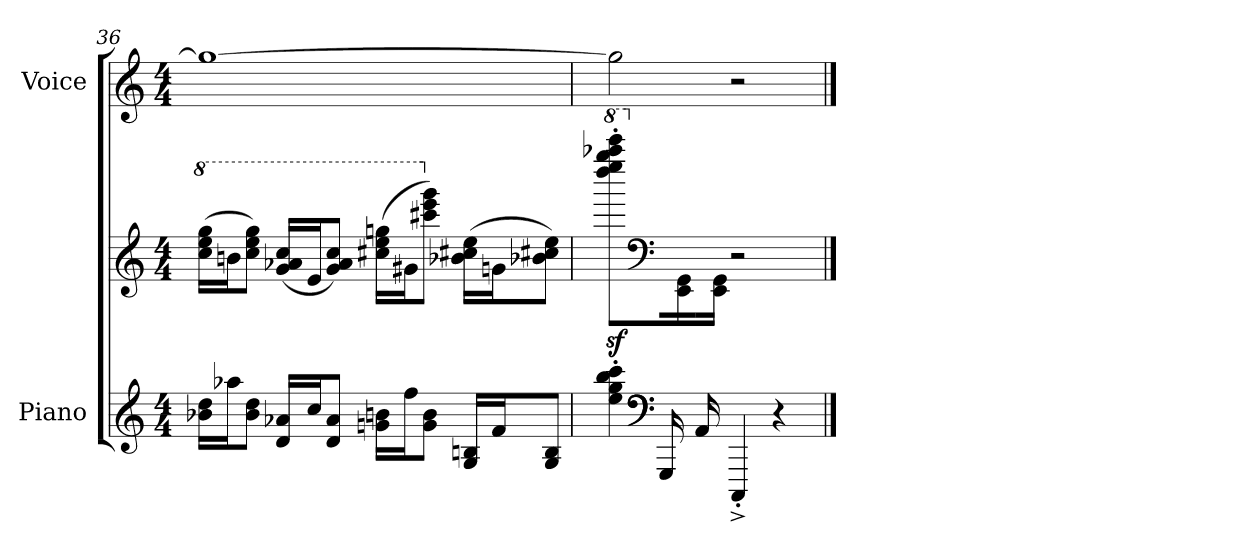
**kern	**kern	**kern
*part2	*part2	*part1
*staff3	*staff2	*staff1
*I"Piano	*	*I"Voice
*I'Pno.	*	*I'Voice
!!LO:LB:g=z
*clefG2	*clefG2	*clefG2
*k[]	*k[]	*k[]
*M4/4	*M4/4	*M4/4
*	*8va	*
=36	=36	=36
16b-Xi\ 16ddiLL	(16ccci\ 16eeei 16gggiLL	1ggi_>
16aa-Xi\J	16bbni\J	.
8b-i\ 8ddiJ	8ccci\ 8eeei 8gggiJ)	.
16di/ 16a-XiLL	(16ggi/ 16aa-Xi 16ccciLL	.
16cci/J	16eei/J	.
8di/ 8a-iJ	8ggi/ 8aa-i 8ccciJ)	.
16gni\ 16bniLL	(16ccc#Xi\ 16eeei 16gggniLL	.
16ffi\J	16gg#Xi\J	.
*	*X8va	*
8gi\ 8biJ	8ccc#i\ 8eeei 8gggiJ)	.
16Gi/ 16BniLL	(16b-Xi\ 16cc#Xi 16eeiLL	.
16fi/J	16gni\J	.
8Gi/ 8BiJ	8b-Xi\ 8cc#Xi 8eeiJ)	.
=37	=37	=37
*^	*	*
*	*	*8va	*
*	*	*8ba	*
4ryy	4eei\' 4ggi' 4bbi' 4ccci'	4dddi\z' 4eeeiz' 4gggiz' 4aaa-Xiz' 4cccciz'	2ggi\]
*clefF4	*	*clefF4	*
*X8ba	*	*	*
*	*	*X8va	*
16GGGi/LL	4ryy	16ryy	.
*X8ba	*	*	*
16ryy	.	16EEi\ 16GGi	.
16AAi/	.	16ryy	.
2ryy	.	16EEi\ 16GGiJJ	.
*	*	*8ba	*
.	4CCC'^i/	2r	2r
.	4r	.	.
16ryy	.	.	.
*v	*v	*	*
==	==	==
*-	*-	*-
